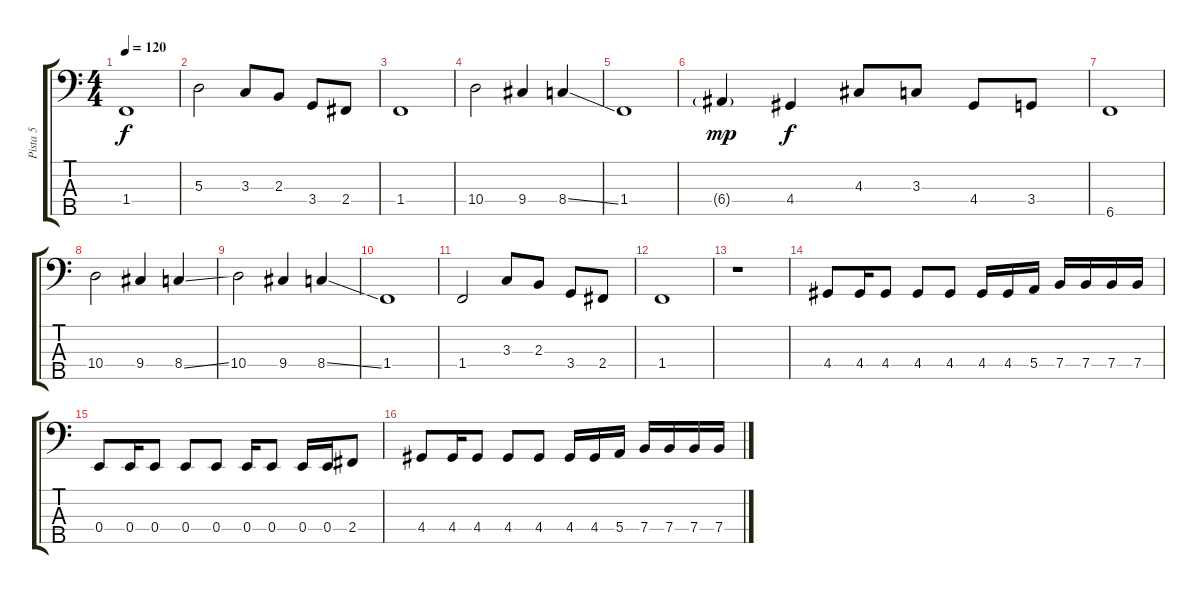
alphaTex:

\track ("Pista 5" "Pista 5") {instrument electricbasspick}
\staff {score tabs}
\tuning (G2 D2 A1 E1 B0) {hide}
\ts (4 4)
\tempo 120
\clef f4
\ks c
1.4.1{dy f} |
5.3.2 3.3.8 2.3.8 3.4.8 2.4.8 |
1.4.1 |
10.4.2 9.4.4 8.4{ss}.4 |
1.4.1 |
6.4{g}.4{dy mp} 4.4.4{dy f} 4.3.8 3.3.8 4.4.8 3.4.8 |
6.5.1 |
10.4.2 9.4.4 8.4{ss}.4 |
10.4.2 9.4.4 8.4{ss}.4 |
1.4.1 |
1.4.2 3.3.8 2.3.8 3.4.8 2.4.8 |
1.4.1 |
r.1 |
4.4.8 4.4.16 4.4.8 4.4.8 4.4.8 4.4.16 4.4.16 5.4.16 7.4.16 7.4.16 7.4.16 7.4.16 |
0.4.8 0.4.16 0.4.8 0.4.8 0.4.8 0.4.16 0.4.8 0.4.16 0.4.16 2.4.8 |
4.4.8 4.4.16 4.4.8 4.4.8 4.4.8 4.4.16 4.4.16 5.4.16 7.4.16 7.4.16 7.4.16 7.4.16
